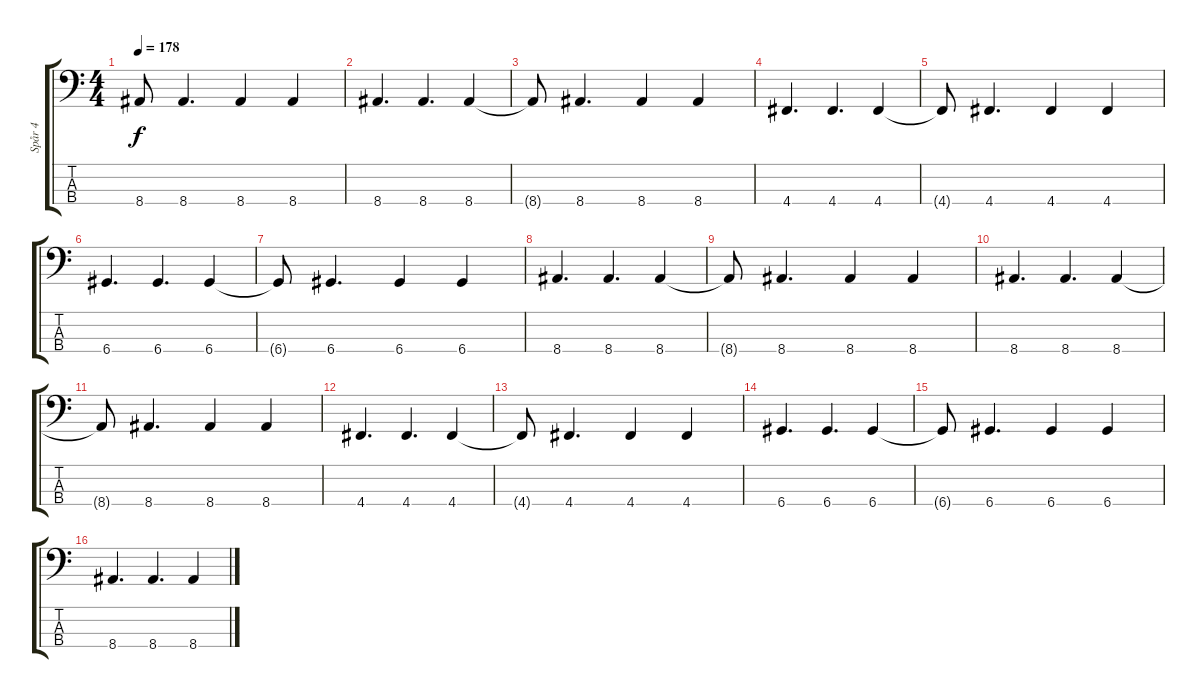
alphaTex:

\track ("Spår 4" "Spår 4") {instrument synthbass1}
\staff {score tabs}
\tuning (G2 D2 A1 D1) {hide}
\ts (4 4)
\tempo 178
\clef f4
\ks c
8.4{t}.8{dy f} 8.4.4{d} 8.4.4 8.4.4 |
8.4.4{d} 8.4.4{d} 8.4.4 |
8.4{t}.8 8.4.4{d} 8.4.4 8.4.4 |
4.4.4{d} 4.4.4{d} 4.4.4 |
4.4{t}.8 4.4.4{d} 4.4.4 4.4.4 |
6.4.4{d} 6.4.4{d} 6.4.4 |
6.4{t}.8 6.4.4{d} 6.4.4 6.4.4 |
8.4.4{d} 8.4.4{d} 8.4.4 |
8.4{t}.8 8.4.4{d} 8.4.4 8.4.4 |
8.4.4{d} 8.4.4{d} 8.4.4 |
8.4{t}.8 8.4.4{d} 8.4.4 8.4.4 |
4.4.4{d} 4.4.4{d} 4.4.4 |
4.4{t}.8 4.4.4{d} 4.4.4 4.4.4 |
6.4.4{d} 6.4.4{d} 6.4.4 |
6.4{t}.8 6.4.4{d} 6.4.4 6.4.4 |
8.4.4{d} 8.4.4{d} 8.4.4
